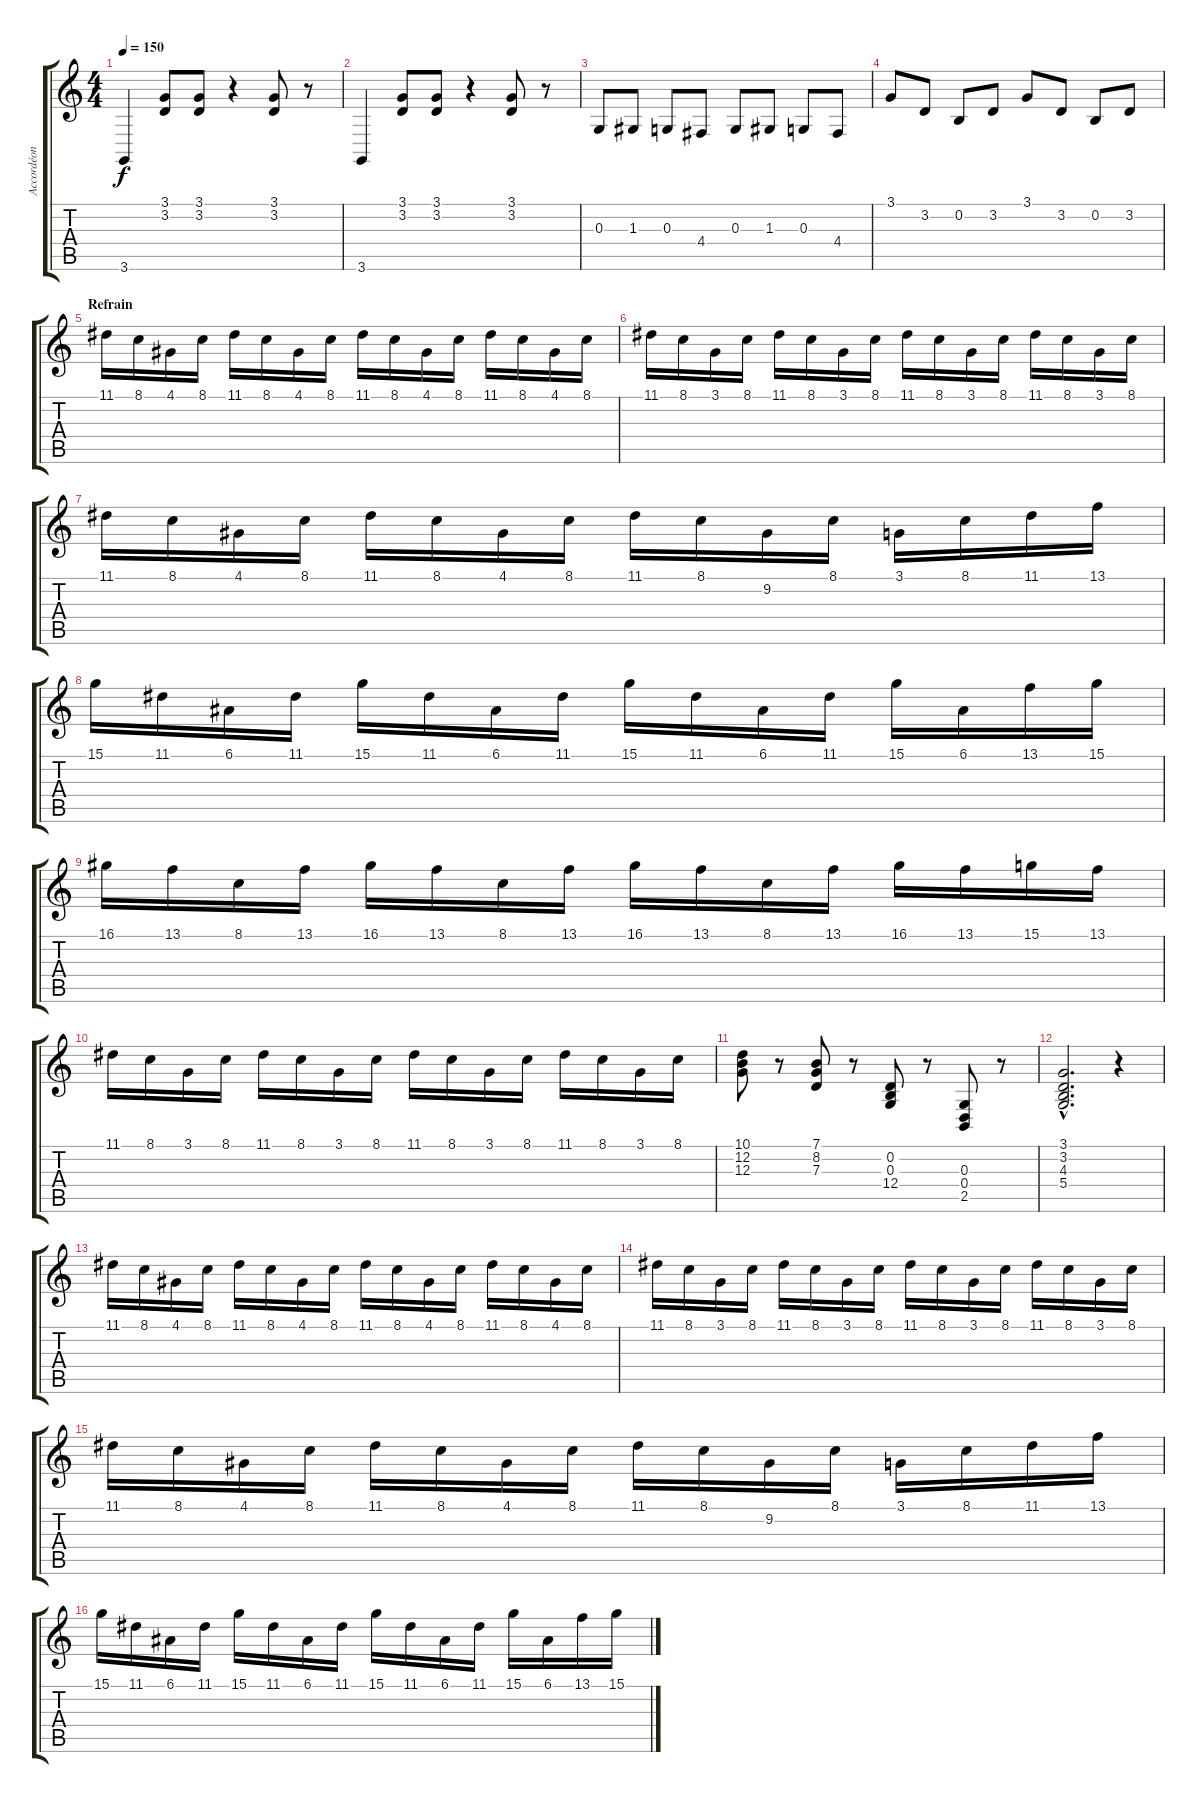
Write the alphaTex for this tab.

\track ("Accordéon" "Accordéon") {instrument accordion}
\staff {score tabs}
\tuning (E4 B3 G3 D3 A2 E2) {hide}
\ts (4 4)
\tempo 150
\clef g2
\ks c
3.6.4{dy f} (3.1 3.2).8 (3.1 3.2).8 r.4 (3.1 3.2).8 r.8 |
3.6.4 (3.1 3.2).8 (3.1 3.2).8 r.4 (3.1 3.2).8 r.8 |
0.3.8{volume 12} 1.3.8 0.3.8 4.4.8 0.3.8 1.3.8 0.3.8 4.4.8 |
3.1.8 3.2.8 0.2.8 3.2.8 3.1.8 3.2.8 0.2.8 3.2.8 |
\section ("" "Refrain")
11.1.16{volume 13} 8.1.16 4.1.16 8.1.16 11.1.16 8.1.16 4.1.16 8.1.16 11.1.16 8.1.16 4.1.16 8.1.16 11.1.16 8.1.16 4.1.16 8.1.16 |
11.1.16 8.1.16 3.1.16 8.1.16 11.1.16 8.1.16 3.1.16 8.1.16 11.1.16 8.1.16 3.1.16 8.1.16 11.1.16 8.1.16 3.1.16 8.1.16 |
11.1.16 8.1.16 4.1.16 8.1.16 11.1.16 8.1.16 4.1.16 8.1.16 11.1.16 8.1.16 9.2.16 8.1.16 3.1.16 8.1.16 11.1.16 13.1.16 |
15.1.16 11.1.16 6.1.16 11.1.16 15.1.16 11.1.16 6.1.16 11.1.16 15.1.16 11.1.16 6.1.16 11.1.16 15.1.16 6.1.16 13.1.16 15.1.16 |
16.1.16 13.1.16 8.1.16 13.1.16 16.1.16 13.1.16 8.1.16 13.1.16 16.1.16 13.1.16 8.1.16 13.1.16 16.1.16 13.1.16 15.1.16 13.1.16 |
11.1.16 8.1.16 3.1.16 8.1.16 11.1.16 8.1.16 3.1.16 8.1.16 11.1.16 8.1.16 3.1.16 8.1.16 11.1.16 8.1.16 3.1.16 8.1.16 |
(10.1 12.2 12.3).8 r.8 (7.1 8.2 7.3).8 r.8 (0.2 0.3 12.4).8 r.8 (0.3 0.4 2.5).8 r.8 |
(3.1{hac} 3.2{hac} 4.3{hac} 5.4{hac}).2{d} r.4 |
11.1.16 8.1.16 4.1.16 8.1.16 11.1.16 8.1.16 4.1.16 8.1.16 11.1.16 8.1.16 4.1.16 8.1.16 11.1.16 8.1.16 4.1.16 8.1.16 |
11.1.16 8.1.16 3.1.16 8.1.16 11.1.16 8.1.16 3.1.16 8.1.16 11.1.16 8.1.16 3.1.16 8.1.16 11.1.16 8.1.16 3.1.16 8.1.16 |
11.1.16 8.1.16 4.1.16 8.1.16 11.1.16 8.1.16 4.1.16 8.1.16 11.1.16 8.1.16 9.2.16 8.1.16 3.1.16 8.1.16 11.1.16 13.1.16 |
15.1.16 11.1.16 6.1.16 11.1.16 15.1.16 11.1.16 6.1.16 11.1.16 15.1.16 11.1.16 6.1.16 11.1.16 15.1.16 6.1.16 13.1.16 15.1.16
